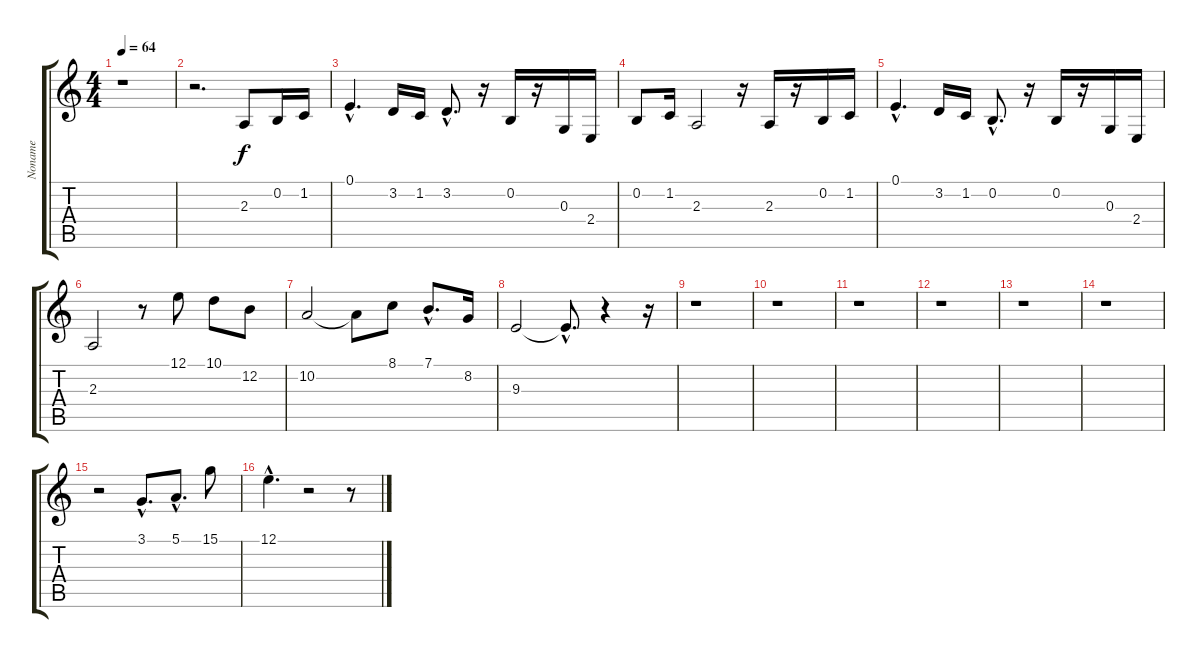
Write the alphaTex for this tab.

\track ("Noname" "Noname") {instrument pad1newage}
\staff {score tabs}
\tuning (E4 B3 G3 D3 A2 E2) {hide}
\ts (4 4)
\tempo 64
\clef g2
\ks c
r.1{dy f instrument pad1newage} |
r.2{d} 2.3.8{instrument pad1newage} 0.2.16 1.2.16 |
0.1{hac}.4{d} 3.2.16 1.2.16 3.2{hac}.8{d} r.16 0.2.16 r.16 0.3.16 2.4.16 |
0.2.8 1.2.16 2.3.2 r.16 2.3.16 r.16 0.2.16 1.2.16 |
0.1{hac}.4{d} 3.2.16 1.2.16 0.2{hac}.8{d} r.16 0.2.16 r.16 0.3.16 2.4.16 |
2.3.2 r.8 12.1.8 10.1.8 12.2.8 |
10.2.2 10.2{t}.8 8.1.8 7.1{hac}.8{d} 8.2.16 |
9.3.2 9.3{hac t}.8{d} r.4 r.16 |
r.1 |
r.1 |
r.1 |
r.1 |
r.1 |
r.1 |
r.2 3.1{hac}.8{d} 5.1{hac}.8{d} 15.1.8 |
12.1{hac}.4{d} r.2 r.8
